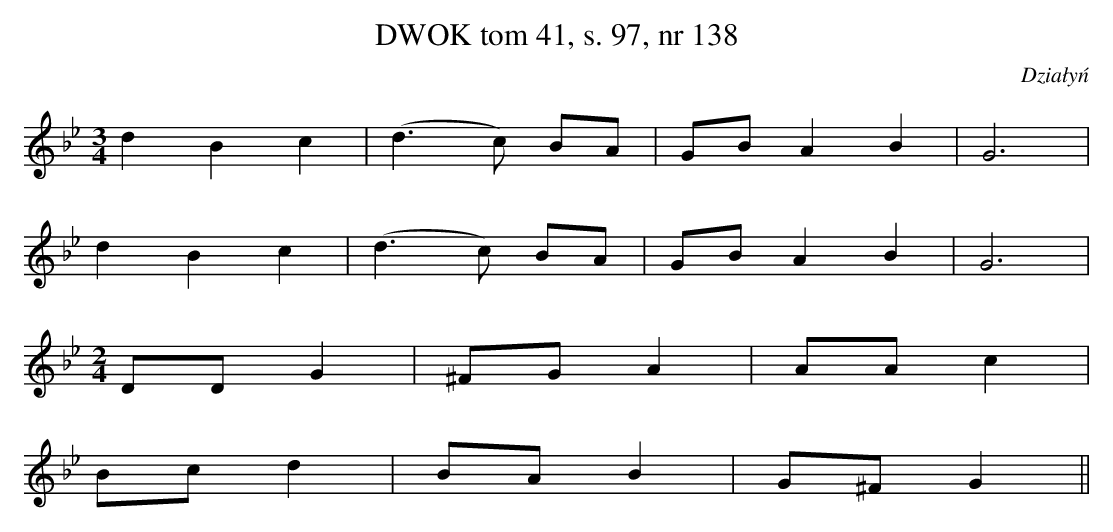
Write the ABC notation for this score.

X:1
T:DWOK tom 41, s. 97, nr 138
O:Działyń
L:1/16
M:3/4
K:Bb
d4 B4 c4|(d6c2 )B2A2|G2B2 A4 B4|G12|
d4 B4 c4|(d6c2 )B2A2|G2B2 A4 B4|G12|
M:2/4
D2D2 G4|^F2G2 A4|A2A2 c4|
B2c2 d4|B2A2 B4|G2^F2 G4||
